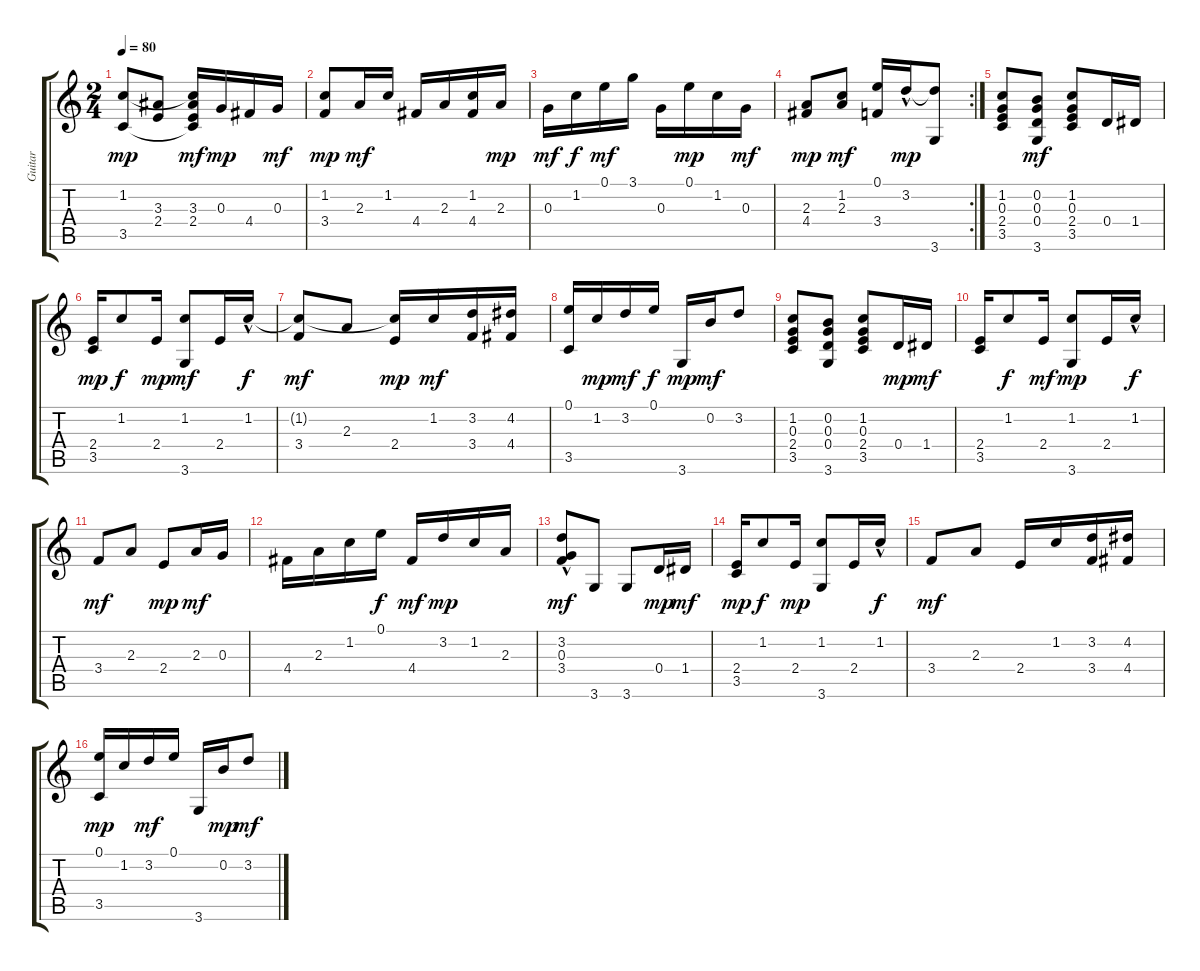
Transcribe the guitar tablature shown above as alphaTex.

\track ("Guitar" "Guitar") {instrument acousticguitarnylon}
\staff {score tabs}
\tuning (E4 B3 G3 D3 A2 E2) {hide}
\ts (2 4)
\tempo 80
\clef g2
\ks c
(1.2 3.5).8{dy mp} (3.3 2.4).8 (1.2{t} 3.3 2.4 3.5{t}).16{dy mf} 0.3.16{dy mp} 4.4.16 0.3.16{dy mf} |
(1.2 3.4).8{dy mp} 2.3.16{dy mf} 1.2.16 4.4.16 2.3.16 (1.2 4.4).16 2.3.16{dy mp} |
0.3.16{dy mf} 1.2.16{dy f} 0.1.16{dy mf} 3.1.16 0.3.16 0.1.16{dy mp} 1.2.16 0.3.16{dy mf} |
\rc 2
(2.3 4.4).8{dy mp} (1.2 2.3).8{dy mf} (0.1 3.4).16 3.2{hac}.16{dy mp} (3.2{t} 3.6).8 |
(1.2 0.3 2.4 3.5).8 (0.2 0.3 0.4 3.6).8{dy mf} (1.2 0.3 2.4 3.5).8 0.4.16 1.4.16 |
(2.4 3.5).16{dy mp} 1.2.8{dy f} 2.4.16{dy mp} (1.2 3.6).8{dy mf} 2.4.16 1.2{hac}.16{dy f} |
(1.2{t} 3.4).8{dy mf} 2.3.8 (1.2{t} 2.4).16{dy mp} 1.2.16{dy mf} (3.2 3.4).16 (4.2 4.4).16 |
(0.1 3.5).16 1.2.16{dy mp} 3.2.16{dy mf} 0.1.16{dy f} 3.6.16{dy mp} 0.2.16{dy mf} 3.2.8 |
(1.2 0.3 2.4 3.5).8 (0.2 0.3 0.4 3.6).8 (1.2 0.3 2.4 3.5).8 0.4.16{dy mp} 1.4.16{dy mf} |
(2.4 3.5).16 1.2.8{dy f} 2.4.16{dy mf} (1.2 3.6).8{dy mp} 2.4.16 1.2{hac}.16{dy f} |
3.4.8{dy mf} 2.3.8 2.4.8{dy mp} 2.3.16{dy mf} 0.3.16 |
4.4.16 2.3.16 1.2.16 0.1.16{dy f} 4.4.16{dy mf} 3.2.16{dy mp} 1.2.16 2.3.16 |
(3.2{hac} 0.3{hac} 3.4{hac}).8{dy mf} 3.6.8 3.6.8 0.4.16{dy mp} 1.4.16{dy mf} |
(2.4 3.5).16{dy mp} 1.2.8{dy f} 2.4.16{dy mp} (1.2 3.6).8 2.4.16 1.2{hac}.16{dy f} |
3.4.8{dy mf} 2.3.8 2.4.16 1.2.16 (3.2 3.4).16 (4.2 4.4).16 |
(0.1 3.5).16{dy mp} 1.2.16 3.2.16{dy mf} 0.1.16 3.6.16 0.2.16{dy mp} 3.2.8{dy mf}
